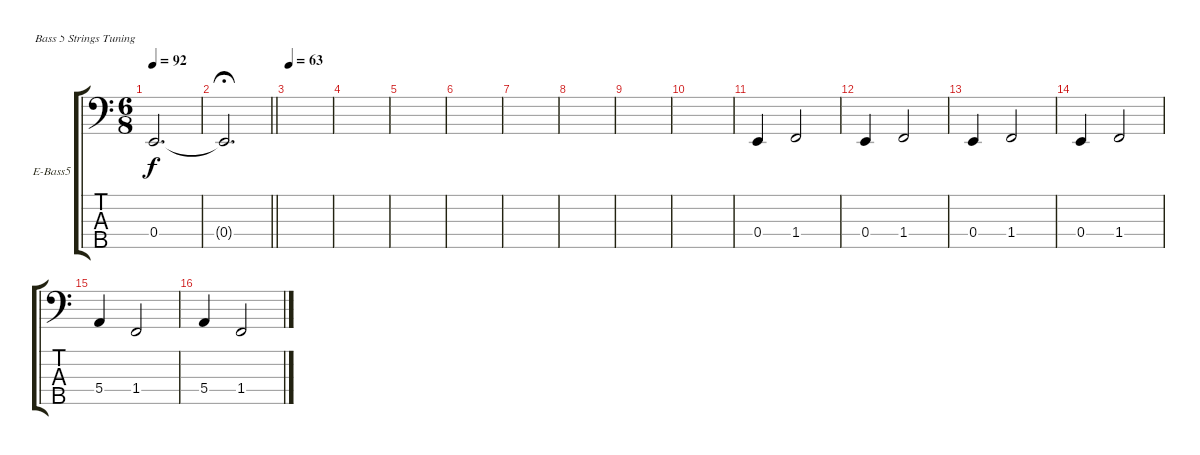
\defaultSystemsLayout 4
\bracketExtendMode groupsimilarinstruments
\firstSystemTrackNameOrientation horizontal
\otherSystemsTrackNameOrientation horizontal
\track ("Electric Bass" "E-Bass5") {instrument electricbassfinger}
\staff {score tabs}
\tuning (G2 D2 A1 E1 B0)
\ts (6 8)
\tempo 92
\clef f4
\ks c
0.4{t}.2{d dy f} |
\barLineRight lightlight
0.4{t}.2{d fermata (medium 0.5)} |
\tempo 63
|
|
|
|
|
|
|
|
0.4.4 1.4.2 |
0.4.4 1.4.2 |
0.4.4 1.4.2 |
0.4.4 1.4.2 |
5.4.4 1.4.2 |
5.4.4 1.4.2
